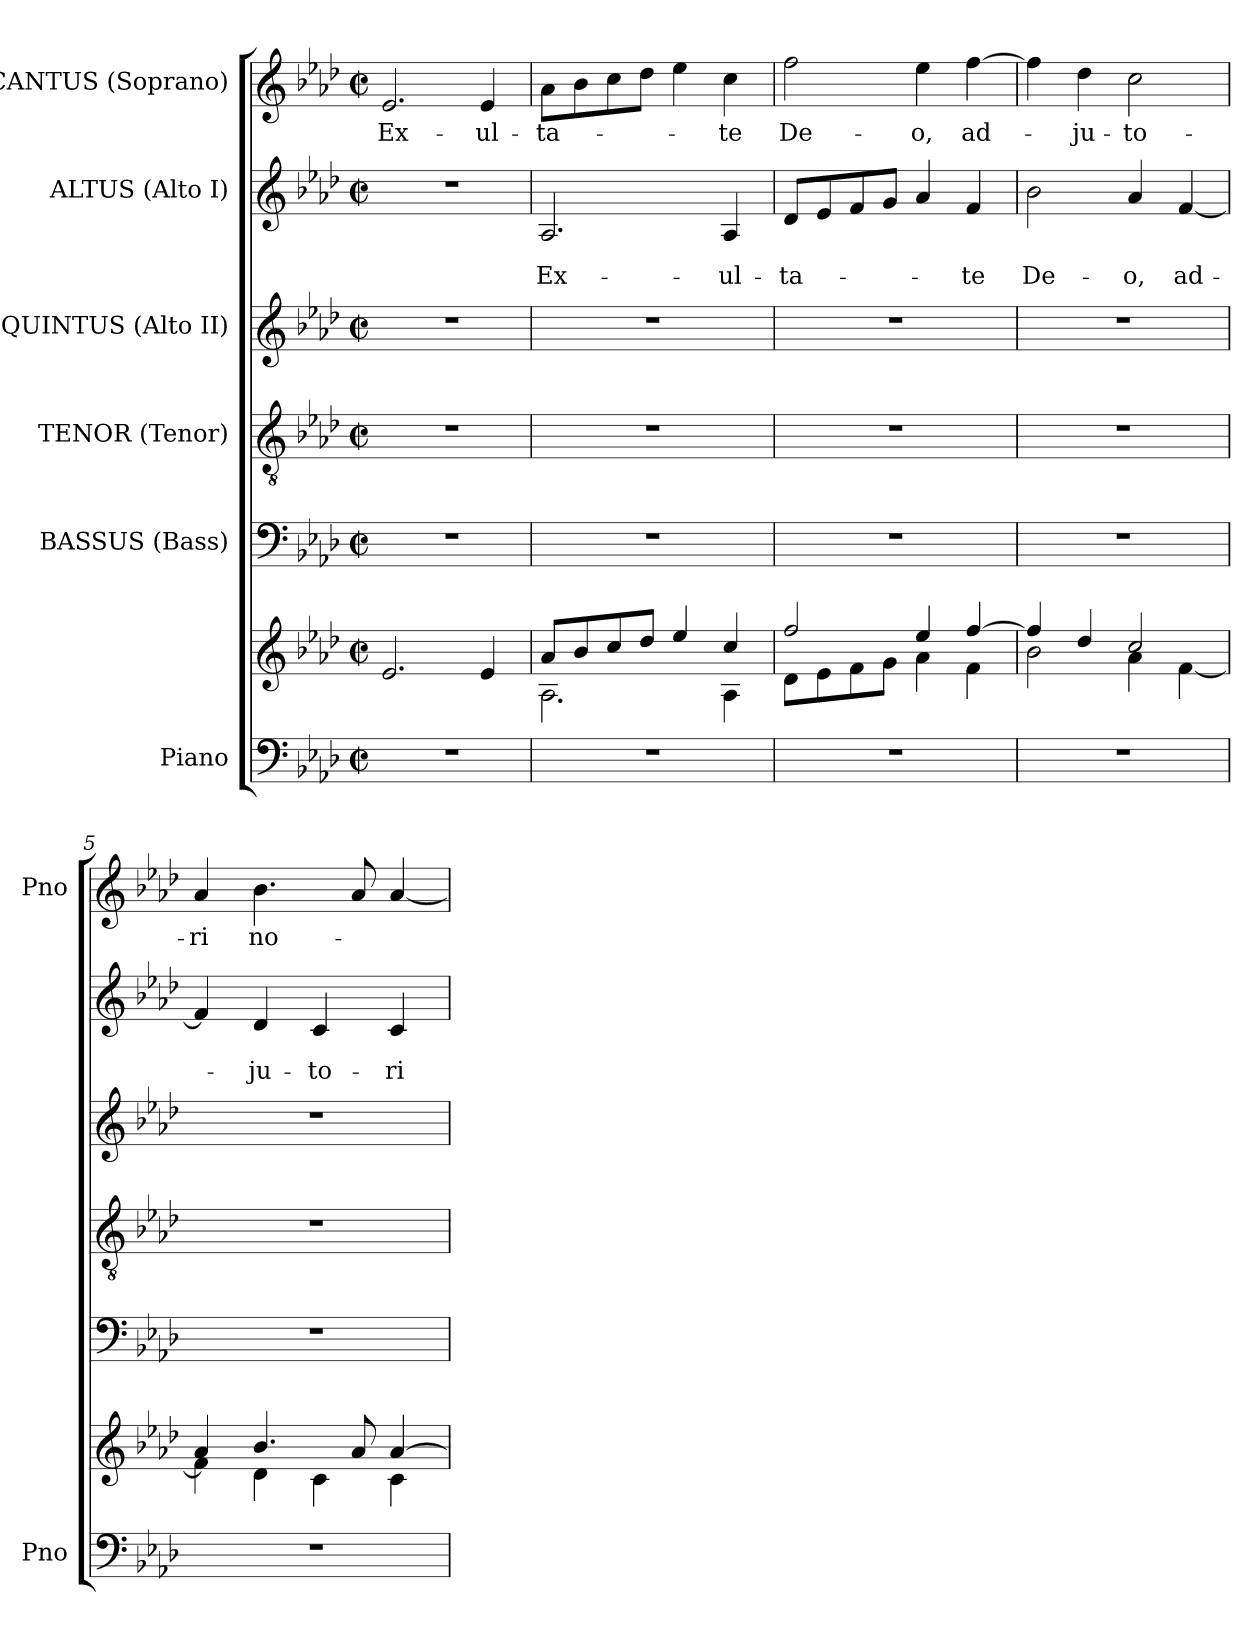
**kern	**kern	**kern	**kern	**kern	**kern	**text	**text	**kern	**text
*part6	*part6	*part5	*part4	*part3	*part2	*part2	*part2	*part1	*part1
*staff7	*staff6	*staff5	*staff4	*staff3	*staff2	*staff2	*staff2	*staff1	*staff1
*I"Piano	*	*I"BASSUS (Bass)	*I"TENOR (Tenor)	*I"QUINTUS (Alto II)	*I"ALTUS (Alto I)	*	*	*I"CANTUS (Soprano)	*
*I'Pno	*	*	*	*	*	*	*	*I'Pno	*
*clefF4	*clefG2	*clefF4	*clefGv2	*clefG2	*clefG2	*	*	*clefG2	*
*k[b-e-a-d-]	*k[b-e-a-d-]	*k[b-e-a-d-]	*k[b-e-a-d-]	*k[b-e-a-d-]	*k[b-e-a-d-]	*	*	*k[b-e-a-d-]	*
*A-:	*A-:	*A-:	*A-:	*A-:	*A-:	*	*	*A-:	*
*M2/2	*M2/2	*M2/2	*M2/2	*M2/2	*M2/2	*	*	*M2/2	*
*met(c|)	*met(c|)	*met(c|)	*met(c|)	*met(c|)	*met(c|)	*	*	*met(c|)	*
=1	=1	=1	=1	=1	=1	=1	=1	=1	=1
!	!	!	!	!	!	!	!	!	!LO:LY:b
1r	2.e-/	1r	1r	1r	1r	.	.	2.e-/	Ex-
!	!	!	!	!	!	!	!	!	!LO:LY:b
.	4e-/	.	.	.	.	.	.	4e-/	-ul-
=2	=2	=2	=2	=2	=2	=2	=2	=2	=2
*	*^	*	*	*	*	*	*	*	*
!	!	!	!	!	!	!	!	!LO:LY:b	!	!LO:LY:b
1r	8a-/L	2.A-\	1r	1r	1r	2.A-/	.	Ex-	8a-\L	-ta-
.	8b-/	.	.	.	.	.	.	.	8b-\	.
.	8cc/	.	.	.	.	.	.	.	8cc\	.
.	8dd-/J	.	.	.	.	.	.	.	8dd-\J	.
.	4ee-/	.	.	.	.	.	.	.	4ee-\	.
!	!	!	!	!	!	!	!	!LO:LY:b	!	!LO:LY:b
.	4cc/	4A-\	.	.	.	4A-/	.	-ul-	4cc\	-te
=3	=3	=3	=3	=3	=3	=3	=3	=3	=3	=3
!	!	!	!	!	!	!	!	!LO:LY:b	!	!LO:LY:b
1r	2ff/	8d-\L	1r	1r	1r	8d-/L	.	-ta-	2ff\	De-
.	.	8e-\	.	.	.	8e-/	.	.	.	.
.	.	8f\	.	.	.	8f/	.	.	.	.
.	.	8g\J	.	.	.	8g/J	.	.	.	.
!	!	!	!	!	!	!	!	!	!	!LO:LY:b
.	4ee-/	4a-\	.	.	.	4a-/	.	.	4ee-\	-o,
!	!	!	!	!	!	!	!	!LO:LY:b	!	!LO:LY:b
.	[>4ff/	4f\	.	.	.	4f/	.	-te	[4ff\	ad-
=4	=4	=4	=4	=4	=4	=4	=4	=4	=4	=4
!	!	!	!	!	!	!	!	!LO:LY:b	!	!
1r	4ff/]	2b-\	1r	1r	1r	2b-\	.	De-	4ff\]	.
!	!	!	!	!	!	!	!	!	!	!LO:LY:b
.	4dd-/	.	.	.	.	.	.	.	4dd-\	-ju-
!	!	!	!	!	!	!	!	!LO:LY:b	!	!LO:LY:b
.	2cc/	4a-\	.	.	.	4a-/	.	-o,	2cc\	-to-
!	!	!	!	!	!	!	!	!LO:LY:b	!	!
.	.	[<4f\	.	.	.	[4f/	.	ad-	.	.
=5	=5	=5	=5	=5	=5	=5	=5	=5	=5	=5
!	!	!	!	!	!	!	!	!	!	!LO:LY:b
1r	4a-/	4f\]	1r	1r	1r	4f/]	.	.	4a-/	-ri
!	!	!	!	!	!	!	!	!LO:LY:b	!	!LO:LY:b
.	4.b-/	4d-\	.	.	.	4d-/	.	-ju-	4.b-\	no-
!	!	!	!	!	!	!	!	!LO:LY:b	!	!
.	.	4c\	.	.	.	4c/	.	-to-	.	.
.	8a-/	.	.	.	.	.	.	.	8a-/	.
!	!	!	!	!	!	!	!	!LO:LY:b	!	!
.	[>4a-/	4c\	.	.	.	4c/	.	-ri	[4a-/	.
*	*v	*v	*	*	*	*	*	*	*	*
=	=	=	=	=	=	=	=	=	=
*-	*-	*-	*-	*-	*-	*-	*-	*-	*-
